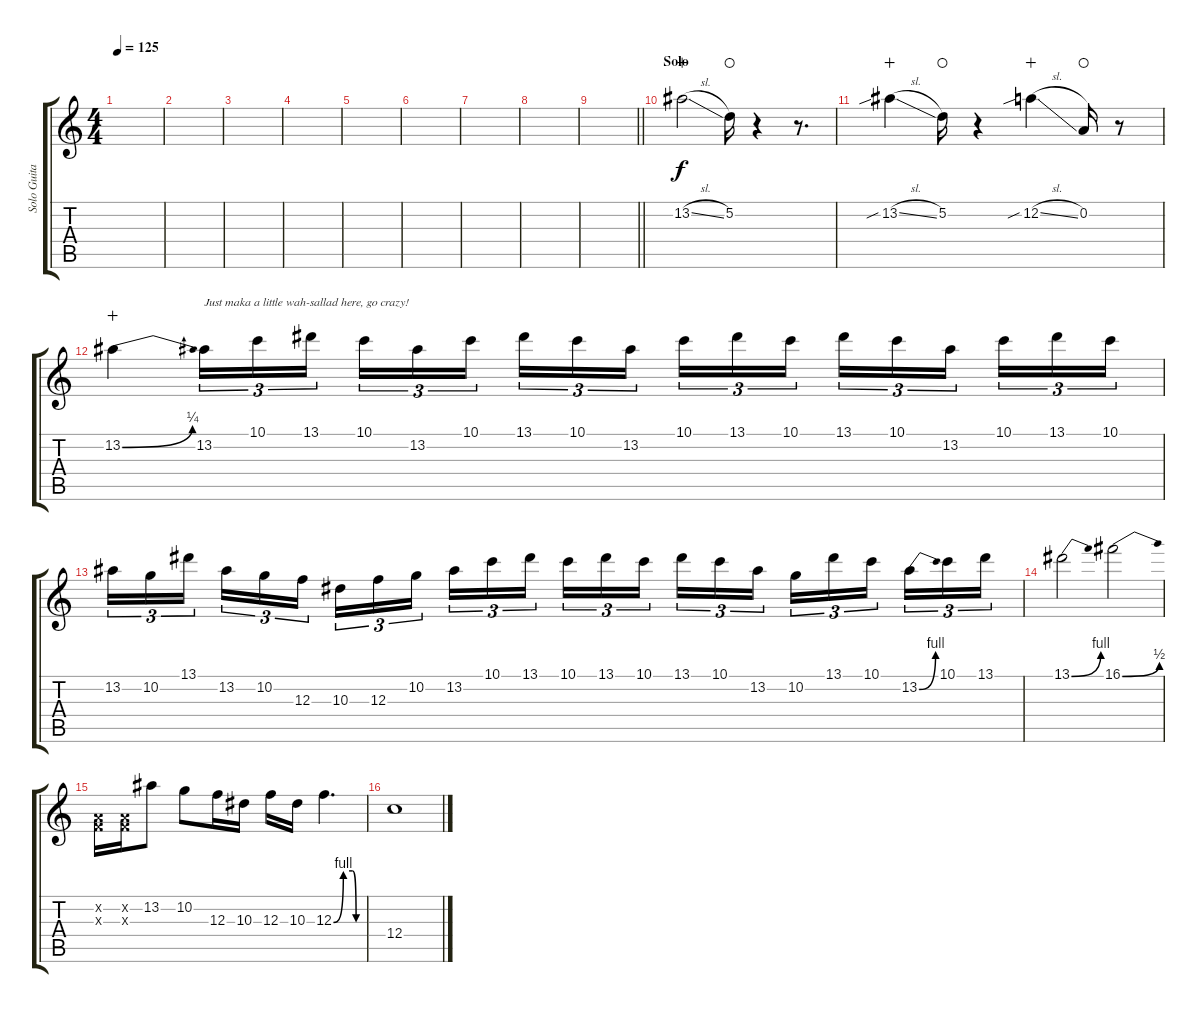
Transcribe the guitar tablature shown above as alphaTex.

\track ("Solo Guitar - Mick Mars / Sweet" "Solo Guita") {instrument overdrivenguitar}
\staff {score tabs}
\tuning (D4 A3 F3 C3 G2 D2) {hide}
\ts (4 4)
\tempo 125
\clef g2
\ks c
|
|
|
|
|
|
|
|
\barLineRight lightlight
|
\section ("" "Solo")
13.2{sl}.2{wahc} 5.2.16{waho} r.4 r.8{d} |
13.2{sib sl}.4{wahc} 5.2.16{waho} r.4 12.2{sib sl}.4{wahc} 0.2.16{waho} r.8 |
13.2{be (bend 0 0 60 1)}.4{wahc} 13.2.16{tu (3 2) txt "Just maka a little wah-sallad here, go crazy!"} 10.1.16{tu (3 2)} 13.1.16{tu (3 2) beam splitsecondary} 10.1.16{tu (3 2)} 13.2.16{tu (3 2)} 10.1.16{tu (3 2)} 13.1.16{tu (3 2)} 10.1.16{tu (3 2)} 13.2.16{tu (3 2) beam splitsecondary} 10.1.16{tu (3 2)} 13.1.16{tu (3 2)} 10.1.16{tu (3 2)} 13.1.16{tu (3 2)} 10.1.16{tu (3 2)} 13.2.16{tu (3 2) beam splitsecondary} 10.1.16{tu (3 2)} 13.1.16{tu (3 2)} 10.1.16{tu (3 2)} |
13.2.16{tu (3 2)} 10.2.16{tu (3 2)} 13.1.16{tu (3 2) beam splitsecondary} 13.2.16{tu (3 2)} 10.2.16{tu (3 2)} 12.3.16{tu (3 2)} 10.3.16{tu (3 2)} 12.3.16{tu (3 2)} 10.2.16{tu (3 2) beam splitsecondary} 13.2.16{tu (3 2)} 10.1.16{tu (3 2)} 13.1.16{tu (3 2)} 10.1.16{tu (3 2)} 13.1.16{tu (3 2)} 10.1.16{tu (3 2) beam splitsecondary} 13.1.16{tu (3 2)} 10.1.16{tu (3 2)} 13.2.16{tu (3 2)} 10.2.16{tu (3 2)} 13.1.16{tu (3 2)} 10.1.16{tu (3 2) beam splitsecondary} 13.2{be (bend 0 0 60 4)}.16{tu (3 2)} 10.1.16{tu (3 2)} 13.1.16{tu (3 2)} |
13.1{be (bend 0 0 60 4)}.2 16.1{be (bend 0 0 60 2)}.2 |
(0.2{x} 0.3{x}).16 (0.2{x} 0.3{x}).16 13.2.8 10.2.8 12.3.16 10.3.16 12.3.16 10.3.16 12.3{be (custom 0 0 20 4 39 4 46 0 60 0)}.4{d} |
12.4.1
